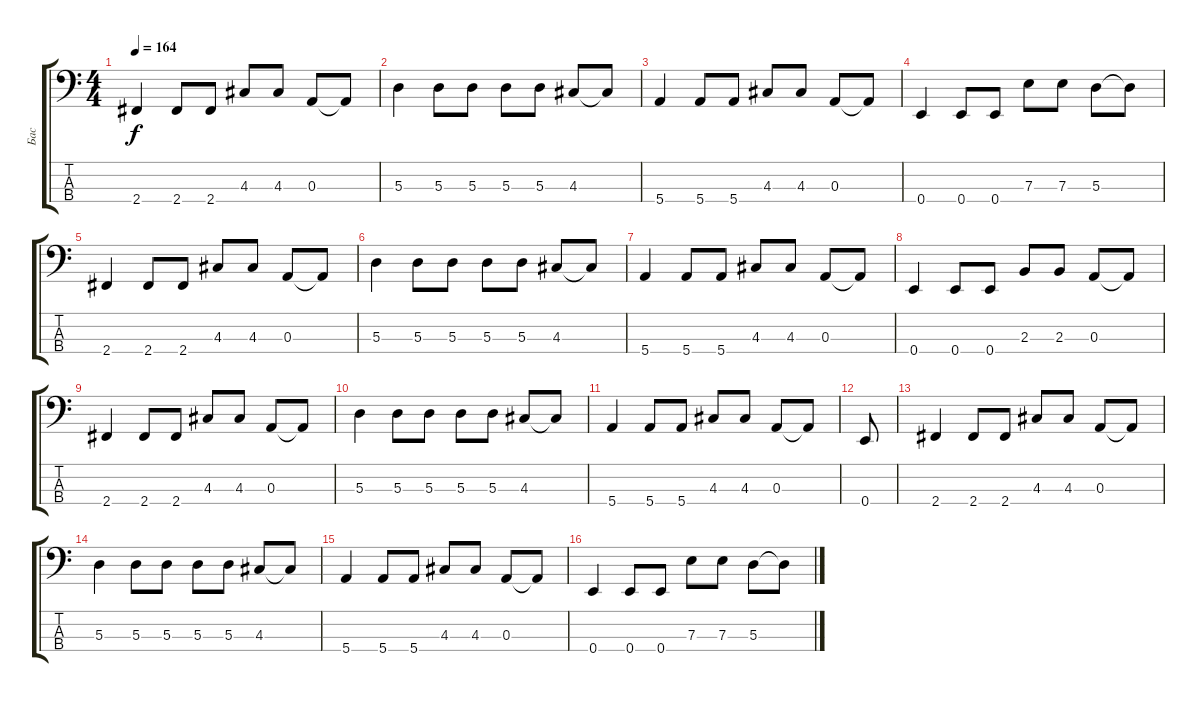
\track ("Бас" "Бас") {instrument electricbasspick}
\staff {score tabs}
\tuning (G2 D2 A1 E1) {hide}
\ts (4 4)
\tempo 164
\clef f4
\ks c
2.4.4{dy f} 2.4.8 2.4.8 4.3.8 4.3.8 0.3.8 0.3{t}.8 |
5.3.4 5.3.8 5.3.8 5.3.8 5.3.8 4.3.8 4.3{t}.8 |
5.4.4 5.4.8 5.4.8 4.3.8 4.3.8 0.3.8 0.3{t}.8 |
0.4.4 0.4.8 0.4.8 7.3.8 7.3.8 5.3.8 5.3{t}.8 |
2.4.4 2.4.8 2.4.8 4.3.8 4.3.8 0.3.8 0.3{t}.8 |
5.3.4 5.3.8 5.3.8 5.3.8 5.3.8 4.3.8 4.3{t}.8 |
5.4.4 5.4.8 5.4.8 4.3.8 4.3.8 0.3.8 0.3{t}.8 |
0.4.4 0.4.8 0.4.8 2.3.8 2.3.8 0.3.8 0.3{t}.8 |
2.4.4 2.4.8 2.4.8 4.3.8 4.3.8 0.3.8 0.3{t}.8 |
5.3.4 5.3.8 5.3.8 5.3.8 5.3.8 4.3.8 4.3{t}.8 |
5.4.4 5.4.8 5.4.8 4.3.8 4.3.8 0.3.8 0.3{t}.8 |
0.4.8 |
2.4.4 2.4.8 2.4.8 4.3.8 4.3.8 0.3.8 0.3{t}.8 |
5.3.4 5.3.8 5.3.8 5.3.8 5.3.8 4.3.8 4.3{t}.8 |
5.4.4 5.4.8 5.4.8 4.3.8 4.3.8 0.3.8 0.3{t}.8 |
0.4.4 0.4.8 0.4.8 7.3.8 7.3.8 5.3.8 5.3{t}.8
